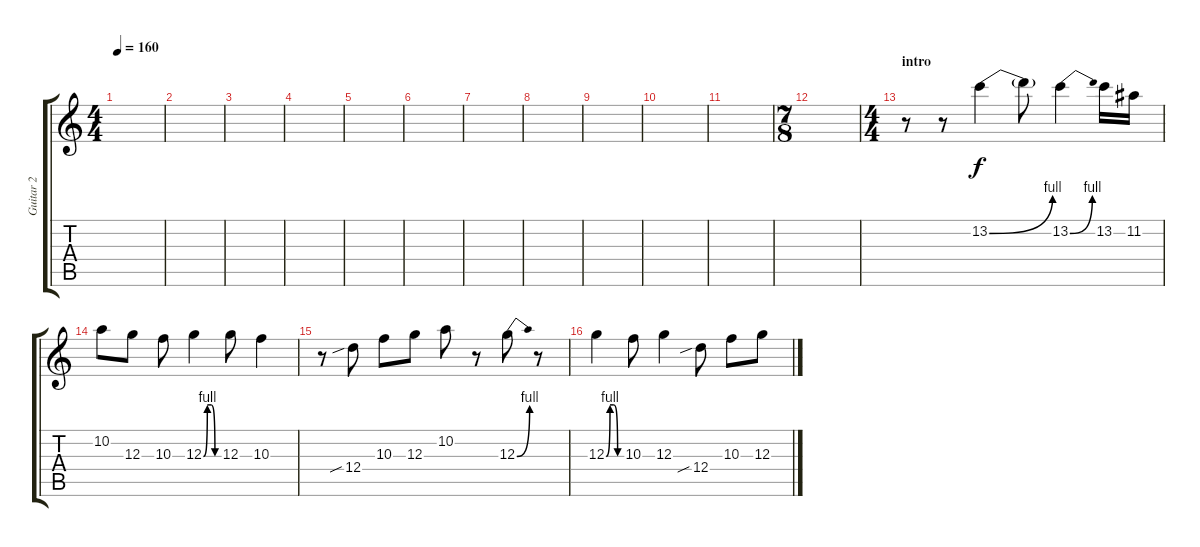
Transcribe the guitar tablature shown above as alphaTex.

\track ("Guitar 2" "Guitar 2") {instrument overdrivenguitar}
\staff {score tabs}
\tuning (E4 B3 G3 D3 A2 E2) {hide}
\ts (4 4)
\tempo 160
\clef g2
\ks c
|
|
|
|
|
|
|
|
|
|
|
\ts (7 8)
|
\ts (4 4)
\section ("" "intro")
r.8 r.8 13.2{be (bend 0 0 60 4)}.4 13.2{t}.8 13.2{be (bend 0 0 60 4)}.4 13.2.16 11.2.16 |
10.2.8 12.3.8 10.3.8 12.3{be (custom 0 0 15 4 30 4 45 0 60 0)}.4 12.3.8 10.3.4 |
r.8 12.4{sib}.8 10.3.8 12.3.8 10.2.8 r.8 12.3{be (bend 0 0 60 4)}.8 r.8 |
12.3{be (custom 0 0 15 4 30 4 45 0 60 0)}.4 10.3.8 12.3.4 12.4{sib}.8 10.3.8 12.3.8
